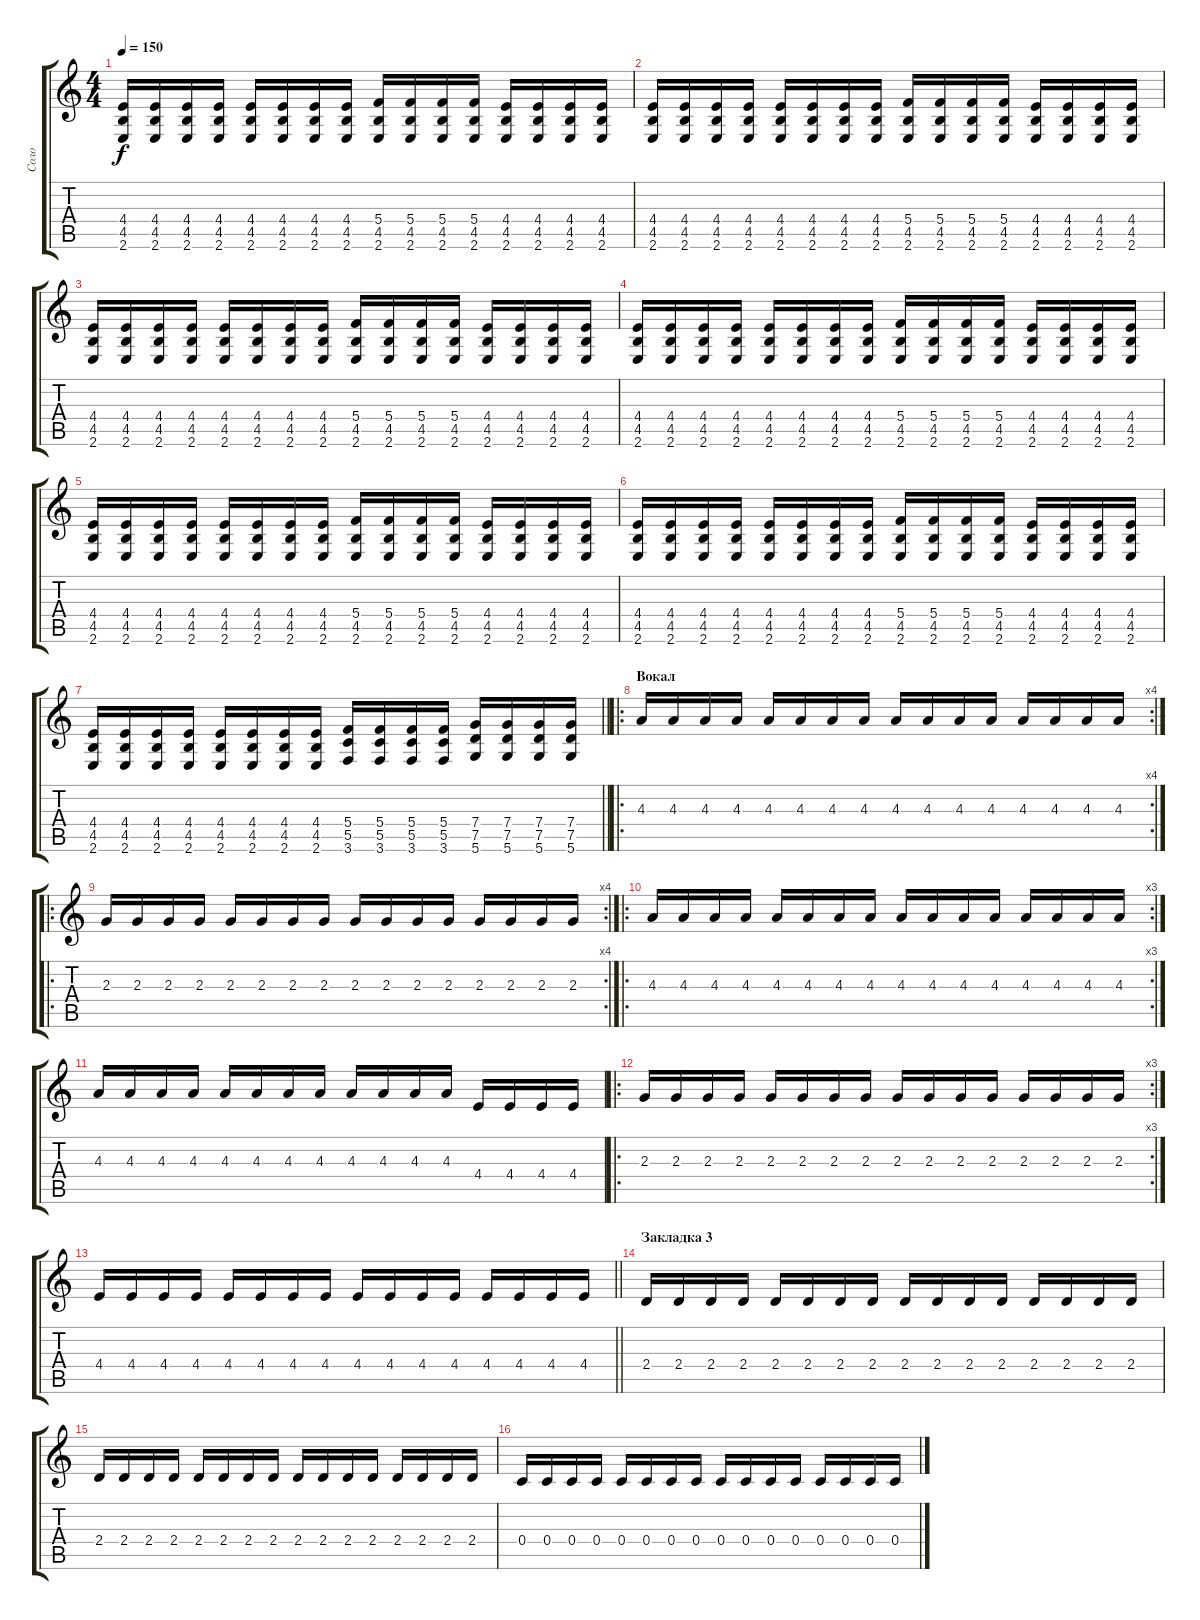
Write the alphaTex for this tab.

\track ("Соло" "Соло") {instrument distortionguitar}
\staff {score tabs}
\tuning (D4 A3 F3 C3 G2 D2) {hide}
\ts (4 4)
\tempo 150
\clef g2
\ks c
(4.4 4.5 2.6).16{dy f} (4.4 4.5 2.6).16 (4.4 4.5 2.6).16 (4.4 4.5 2.6).16 (4.4 4.5 2.6).16 (4.4 4.5 2.6).16 (4.4 4.5 2.6).16 (4.4 4.5 2.6).16 (5.4 4.5 2.6).16 (5.4 4.5 2.6).16 (5.4 4.5 2.6).16 (5.4 4.5 2.6).16 (4.4 4.5 2.6).16 (4.4 4.5 2.6).16 (4.4 4.5 2.6).16 (4.4 4.5 2.6).16 |
(4.4 4.5 2.6).16 (4.4 4.5 2.6).16 (4.4 4.5 2.6).16 (4.4 4.5 2.6).16 (4.4 4.5 2.6).16 (4.4 4.5 2.6).16 (4.4 4.5 2.6).16 (4.4 4.5 2.6).16 (5.4 4.5 2.6).16 (5.4 4.5 2.6).16 (5.4 4.5 2.6).16 (5.4 4.5 2.6).16 (4.4 4.5 2.6).16 (4.4 4.5 2.6).16 (4.4 4.5 2.6).16 (4.4 4.5 2.6).16 |
(4.4 4.5 2.6).16 (4.4 4.5 2.6).16 (4.4 4.5 2.6).16 (4.4 4.5 2.6).16 (4.4 4.5 2.6).16 (4.4 4.5 2.6).16 (4.4 4.5 2.6).16 (4.4 4.5 2.6).16 (5.4 4.5 2.6).16 (5.4 4.5 2.6).16 (5.4 4.5 2.6).16 (5.4 4.5 2.6).16 (4.4 4.5 2.6).16 (4.4 4.5 2.6).16 (4.4 4.5 2.6).16 (4.4 4.5 2.6).16 |
(4.4 4.5 2.6).16 (4.4 4.5 2.6).16 (4.4 4.5 2.6).16 (4.4 4.5 2.6).16 (4.4 4.5 2.6).16 (4.4 4.5 2.6).16 (4.4 4.5 2.6).16 (4.4 4.5 2.6).16 (5.4 4.5 2.6).16 (5.4 4.5 2.6).16 (5.4 4.5 2.6).16 (5.4 4.5 2.6).16 (4.4 4.5 2.6).16 (4.4 4.5 2.6).16 (4.4 4.5 2.6).16 (4.4 4.5 2.6).16 |
(4.4 4.5 2.6).16 (4.4 4.5 2.6).16 (4.4 4.5 2.6).16 (4.4 4.5 2.6).16 (4.4 4.5 2.6).16 (4.4 4.5 2.6).16 (4.4 4.5 2.6).16 (4.4 4.5 2.6).16 (5.4 4.5 2.6).16 (5.4 4.5 2.6).16 (5.4 4.5 2.6).16 (5.4 4.5 2.6).16 (4.4 4.5 2.6).16 (4.4 4.5 2.6).16 (4.4 4.5 2.6).16 (4.4 4.5 2.6).16 |
(4.4 4.5 2.6).16 (4.4 4.5 2.6).16 (4.4 4.5 2.6).16 (4.4 4.5 2.6).16 (4.4 4.5 2.6).16 (4.4 4.5 2.6).16 (4.4 4.5 2.6).16 (4.4 4.5 2.6).16 (5.4 4.5 2.6).16 (5.4 4.5 2.6).16 (5.4 4.5 2.6).16 (5.4 4.5 2.6).16 (4.4 4.5 2.6).16 (4.4 4.5 2.6).16 (4.4 4.5 2.6).16 (4.4 4.5 2.6).16 |
\barLineRight lightlight
(4.4 4.5 2.6).16 (4.4 4.5 2.6).16 (4.4 4.5 2.6).16 (4.4 4.5 2.6).16 (4.4 4.5 2.6).16 (4.4 4.5 2.6).16 (4.4 4.5 2.6).16 (4.4 4.5 2.6).16 (5.4 5.5 3.6).16 (5.4 5.5 3.6).16 (5.4 5.5 3.6).16 (5.4 5.5 3.6).16 (7.4 7.5 5.6).16 (7.4 7.5 5.6).16 (7.4 7.5 5.6).16 (7.4 7.5 5.6).16 |
\ro
\rc 4
\section ("" "Вокал")
4.3.16 4.3.16 4.3.16 4.3.16 4.3.16 4.3.16 4.3.16 4.3.16 4.3.16 4.3.16 4.3.16 4.3.16 4.3.16 4.3.16 4.3.16 4.3.16 |
\ro
\rc 4
2.3.16 2.3.16 2.3.16 2.3.16 2.3.16 2.3.16 2.3.16 2.3.16 2.3.16 2.3.16 2.3.16 2.3.16 2.3.16 2.3.16 2.3.16 2.3.16 |
\ro
\rc 3
4.3.16 4.3.16 4.3.16 4.3.16 4.3.16 4.3.16 4.3.16 4.3.16 4.3.16 4.3.16 4.3.16 4.3.16 4.3.16 4.3.16 4.3.16 4.3.16 |
4.3.16 4.3.16 4.3.16 4.3.16 4.3.16 4.3.16 4.3.16 4.3.16 4.3.16 4.3.16 4.3.16 4.3.16 4.4.16 4.4.16 4.4.16 4.4.16 |
\ro
\rc 3
2.3.16 2.3.16 2.3.16 2.3.16 2.3.16 2.3.16 2.3.16 2.3.16 2.3.16 2.3.16 2.3.16 2.3.16 2.3.16 2.3.16 2.3.16 2.3.16 |
\barLineRight lightlight
4.4.16 4.4.16 4.4.16 4.4.16 4.4.16 4.4.16 4.4.16 4.4.16 4.4.16 4.4.16 4.4.16 4.4.16 4.4.16 4.4.16 4.4.16 4.4.16 |
\section ("" "Закладка 3")
2.4.16 2.4.16 2.4.16 2.4.16 2.4.16 2.4.16 2.4.16 2.4.16 2.4.16 2.4.16 2.4.16 2.4.16 2.4.16 2.4.16 2.4.16 2.4.16 |
2.4.16 2.4.16 2.4.16 2.4.16 2.4.16 2.4.16 2.4.16 2.4.16 2.4.16 2.4.16 2.4.16 2.4.16 2.4.16 2.4.16 2.4.16 2.4.16 |
0.4.16 0.4.16 0.4.16 0.4.16 0.4.16 0.4.16 0.4.16 0.4.16 0.4.16 0.4.16 0.4.16 0.4.16 0.4.16 0.4.16 0.4.16 0.4.16
